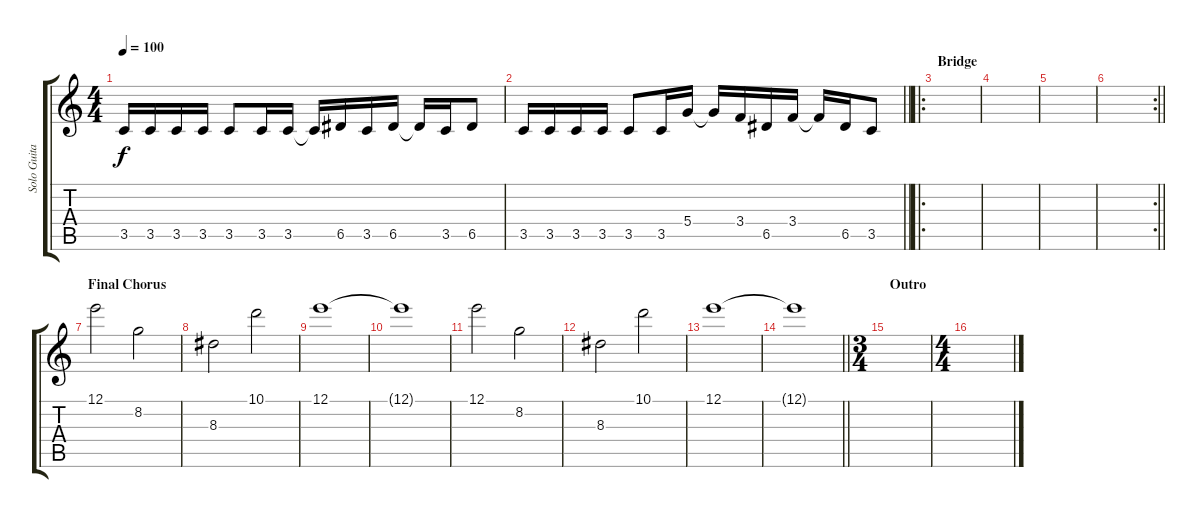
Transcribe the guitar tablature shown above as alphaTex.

\track ("Solo Guitar" "Solo Guita") {instrument overdrivenguitar}
\staff {score tabs}
\tuning (E4 B3 G3 D3 A2 E2) {hide}
\ts (4 4)
\tempo 100
\clef g2
\ks c
3.5.16{dy f} 3.5.16 3.5.16 3.5.16 3.5.8 3.5.16 3.5.16 3.5{t}.16 6.5.16 3.5.16 6.5.16 6.5{t}.16 3.5.16 6.5.8 |
\barLineRight lightlight
3.5.16 3.5.16 3.5.16 3.5.16 3.5.8 3.5.16 5.4.16 5.4{t}.16 3.4.16 6.5.16 3.4.16 3.4{t}.16 6.5.16 3.5.8 |
\ro
\section ("" "Bridge")
|
|
|
\rc 2
\barLineRight lightlight
|
\section ("" "Final Chorus")
12.1.2{volume 6} 8.2.2 |
8.3.2 10.1.2 |
12.1.1 |
12.1{t}.1 |
12.1.2 8.2.2 |
8.3.2 10.1.2 |
12.1.1 |
\barLineRight lightlight
12.1{t}.1 |
\ts (3 4)
\section ("" "Outro")
|
\ts (4 4)
